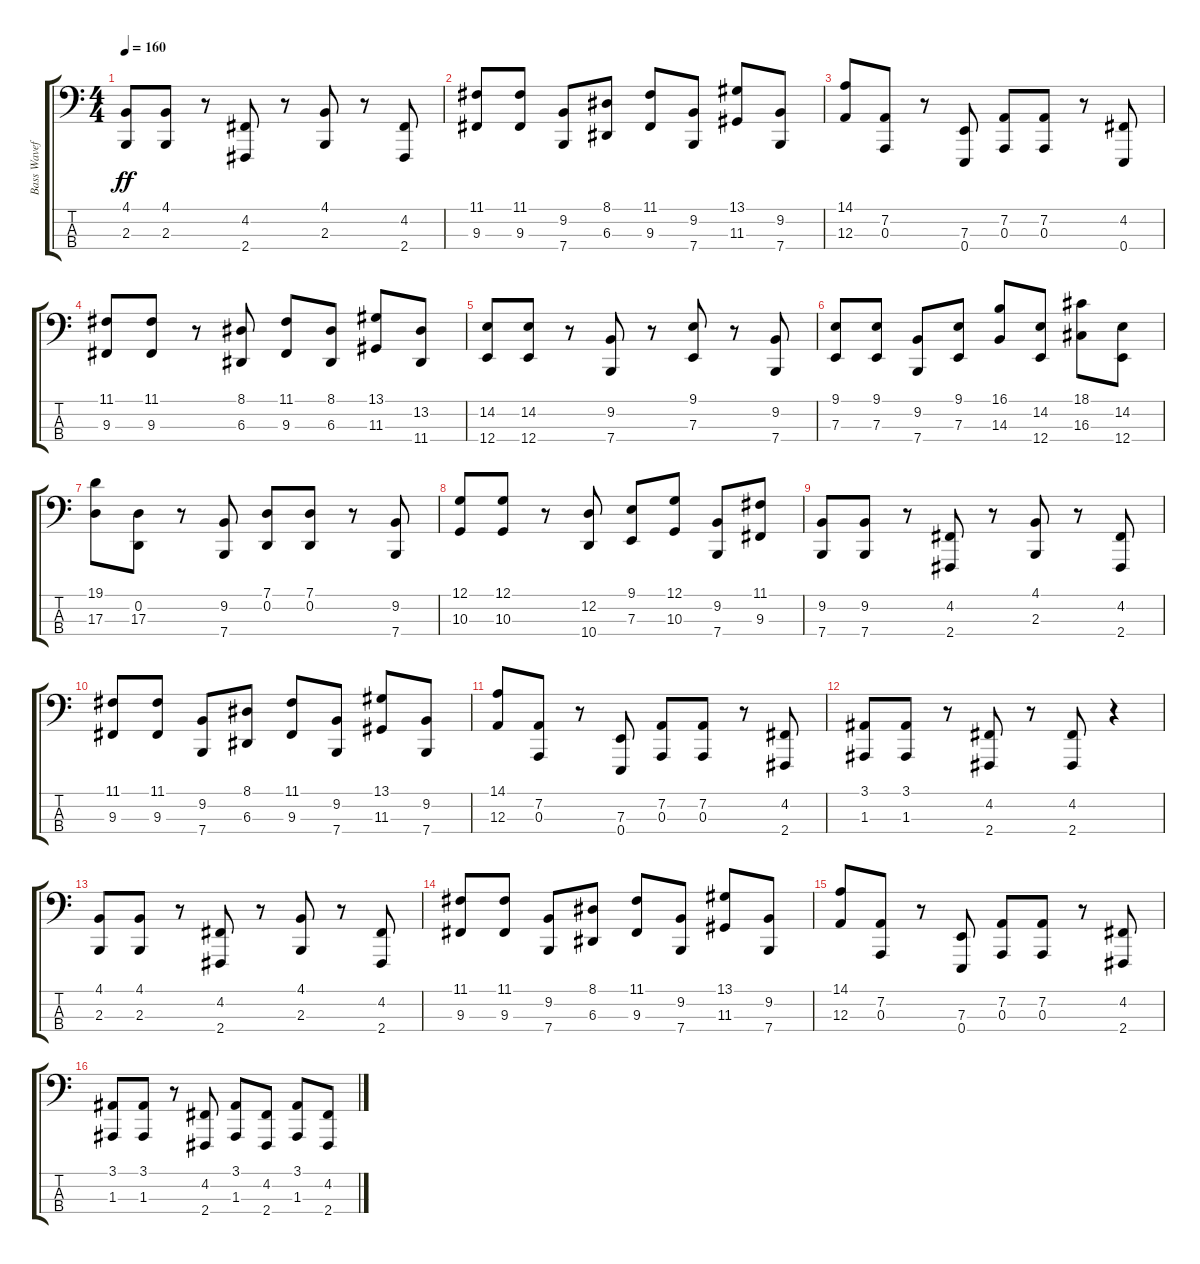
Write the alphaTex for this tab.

\track ("Bass Waveform" "Bass Wavef") {instrument lead1square}
\staff {score tabs}
\tuning (G2 D2 A1 E1) {hide}
\ts (4 4)
\tempo 160
\clef f4
\ks c
(4.1 2.3).8{dy ff} (4.1 2.3).8 r.8 (4.2 2.4).8 r.8 (4.1 2.3).8 r.8 (4.2 2.4).8 |
(11.1 9.3).8 (11.1 9.3).8 (9.2 7.4).8 (8.1 6.3).8 (11.1 9.3).8 (9.2 7.4).8 (13.1 11.3).8 (9.2 7.4).8 |
(14.1 12.3).8 (7.2 0.3).8 r.8 (7.3 0.4).8 (7.2 0.3).8 (7.2 0.3).8 r.8 (4.2 0.4).8 |
(11.1 9.3).8 (11.1 9.3).8 r.8 (8.1 6.3).8 (11.1 9.3).8 (8.1 6.3).8 (13.1 11.3).8 (13.2 11.4).8 |
(14.2 12.4).8 (14.2 12.4).8 r.8 (9.2 7.4).8 r.8 (9.1 7.3).8 r.8 (9.2 7.4).8 |
(9.1 7.3).8 (9.1 7.3).8 (9.2 7.4).8 (9.1 7.3).8 (16.1 14.3).8 (14.2 12.4).8 (18.1 16.3).8 (14.2 12.4).8 |
(19.1 17.3).8 (0.2 17.3).8 r.8 (9.2 7.4).8 (7.1 0.2).8 (7.1 0.2).8 r.8 (9.2 7.4).8 |
(12.1 10.3).8 (12.1 10.3).8 r.8 (12.2 10.4).8 (9.1 7.3).8 (12.1 10.3).8 (9.2 7.4).8 (11.1 9.3).8 |
(9.2 7.4).8 (9.2 7.4).8 r.8 (4.2 2.4).8 r.8 (4.1 2.3).8 r.8 (4.2 2.4).8 |
(11.1 9.3).8 (11.1 9.3).8 (9.2 7.4).8 (8.1 6.3).8 (11.1 9.3).8 (9.2 7.4).8 (13.1 11.3).8 (9.2 7.4).8 |
(14.1 12.3).8 (7.2 0.3).8 r.8 (7.3 0.4).8 (7.2 0.3).8 (7.2 0.3).8 r.8 (4.2 2.4).8 |
(3.1 1.3).8 (3.1 1.3).8 r.8 (4.2 2.4).8 r.8 (4.2 2.4).8 r.4 |
(4.1 2.3).8 (4.1 2.3).8 r.8 (4.2 2.4).8 r.8 (4.1 2.3).8 r.8 (4.2 2.4).8 |
(11.1 9.3).8 (11.1 9.3).8 (9.2 7.4).8 (8.1 6.3).8 (11.1 9.3).8 (9.2 7.4).8 (13.1 11.3).8 (9.2 7.4).8 |
(14.1 12.3).8 (7.2 0.3).8 r.8 (7.3 0.4).8 (7.2 0.3).8 (7.2 0.3).8 r.8 (4.2 2.4).8 |
(3.1 1.3).8 (3.1 1.3).8 r.8 (4.2 2.4).8 (3.1 1.3).8 (4.2 2.4).8 (3.1 1.3).8 (4.2 2.4).8
